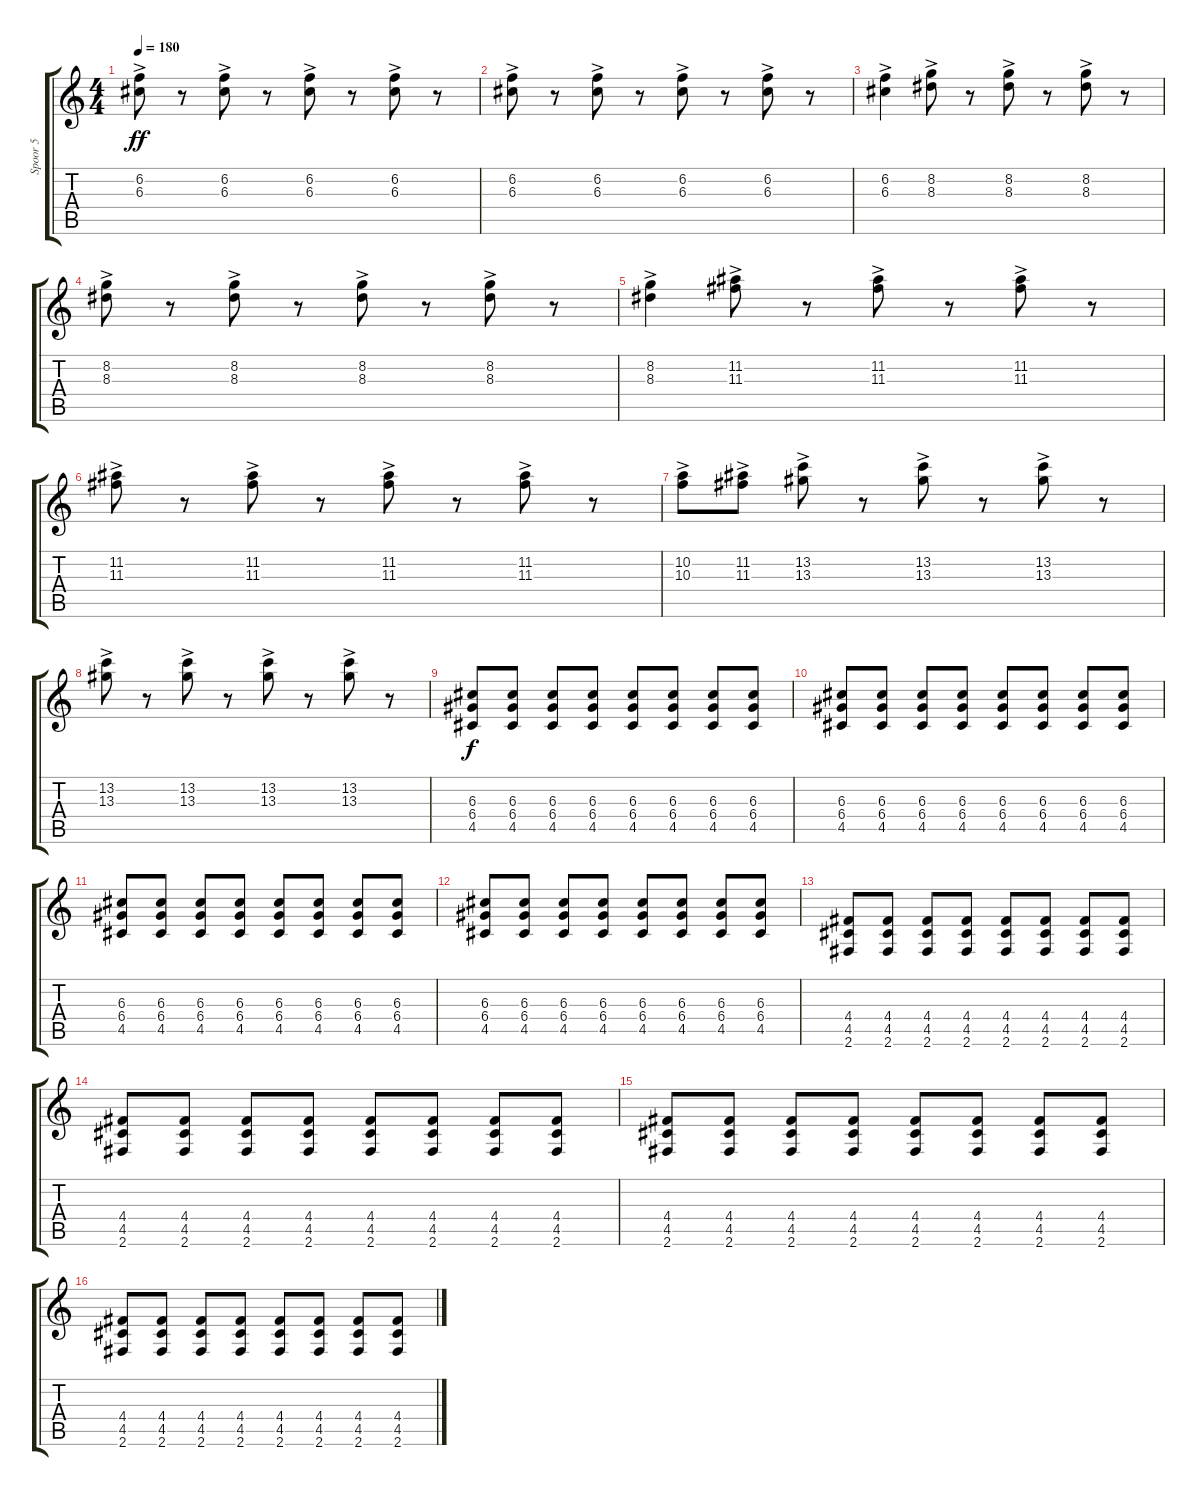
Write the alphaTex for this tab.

\track ("Spoor 5" "Spoor 5") {instrument distortionguitar}
\staff {score tabs}
\tuning (E4 B3 G3 D3 A2 E2) {hide}
\ts (4 4)
\tempo 180
\clef g2
\ks c
(6.2{ac} 6.3{ac}).8{dy ff} r.8 (6.2{ac} 6.3{ac}).8 r.8 (6.2{ac} 6.3{ac}).8 r.8 (6.2{ac} 6.3{ac}).8 r.8 |
(6.2{ac} 6.3{ac}).8 r.8 (6.2{ac} 6.3{ac}).8 r.8 (6.2{ac} 6.3{ac}).8 r.8 (6.2{ac} 6.3{ac}).8 r.8 |
(6.2{ac} 6.3{ac}).4 (8.2{ac} 8.3{ac}).8 r.8 (8.2{ac} 8.3{ac}).8 r.8 (8.2{ac} 8.3{ac}).8 r.8 |
(8.2{ac} 8.3{ac}).8 r.8 (8.2{ac} 8.3{ac}).8 r.8 (8.2{ac} 8.3{ac}).8 r.8 (8.2{ac} 8.3{ac}).8 r.8 |
(8.2{ac} 8.3{ac}).4 (11.2{ac} 11.3{ac}).8 r.8 (11.2{ac} 11.3{ac}).8 r.8 (11.2{ac} 11.3{ac}).8 r.8 |
(11.2{ac} 11.3{ac}).8 r.8 (11.2{ac} 11.3{ac}).8 r.8 (11.2{ac} 11.3{ac}).8 r.8 (11.2{ac} 11.3{ac}).8 r.8 |
(10.2{ac} 10.3{ac}).8 (11.2{ac} 11.3{ac}).8 (13.2{ac} 13.3{ac}).8 r.8 (13.2{ac} 13.3{ac}).8 r.8 (13.2{ac} 13.3{ac}).8 r.8 |
(13.2{ac} 13.3{ac}).8 r.8 (13.2{ac} 13.3{ac}).8 r.8 (13.2{ac} 13.3{ac}).8 r.8 (13.2{ac} 13.3{ac}).8 r.8 |
(6.3 6.4 4.5).8{dy f} (6.3 6.4 4.5).8 (6.3 6.4 4.5).8 (6.3 6.4 4.5).8 (6.3 6.4 4.5).8 (6.3 6.4 4.5).8 (6.3 6.4 4.5).8 (6.3 6.4 4.5).8 |
(6.3 6.4 4.5).8 (6.3 6.4 4.5).8 (6.3 6.4 4.5).8 (6.3 6.4 4.5).8 (6.3 6.4 4.5).8 (6.3 6.4 4.5).8 (6.3 6.4 4.5).8 (6.3 6.4 4.5).8 |
(6.3 6.4 4.5).8 (6.3 6.4 4.5).8 (6.3 6.4 4.5).8 (6.3 6.4 4.5).8 (6.3 6.4 4.5).8 (6.3 6.4 4.5).8 (6.3 6.4 4.5).8 (6.3 6.4 4.5).8 |
(6.3 6.4 4.5).8 (6.3 6.4 4.5).8 (6.3 6.4 4.5).8 (6.3 6.4 4.5).8 (6.3 6.4 4.5).8 (6.3 6.4 4.5).8 (6.3 6.4 4.5).8 (6.3 6.4 4.5).8 |
(4.4 4.5 2.6).8 (4.4 4.5 2.6).8 (4.4 4.5 2.6).8 (4.4 4.5 2.6).8 (4.4 4.5 2.6).8 (4.4 4.5 2.6).8 (4.4 4.5 2.6).8 (4.4 4.5 2.6).8 |
(4.4 4.5 2.6).8 (4.4 4.5 2.6).8 (4.4 4.5 2.6).8 (4.4 4.5 2.6).8 (4.4 4.5 2.6).8 (4.4 4.5 2.6).8 (4.4 4.5 2.6).8 (4.4 4.5 2.6).8 |
(4.4 4.5 2.6).8 (4.4 4.5 2.6).8 (4.4 4.5 2.6).8 (4.4 4.5 2.6).8 (4.4 4.5 2.6).8 (4.4 4.5 2.6).8 (4.4 4.5 2.6).8 (4.4 4.5 2.6).8 |
(4.4 4.5 2.6).8 (4.4 4.5 2.6).8 (4.4 4.5 2.6).8 (4.4 4.5 2.6).8 (4.4 4.5 2.6).8 (4.4 4.5 2.6).8 (4.4 4.5 2.6).8 (4.4 4.5 2.6).8
